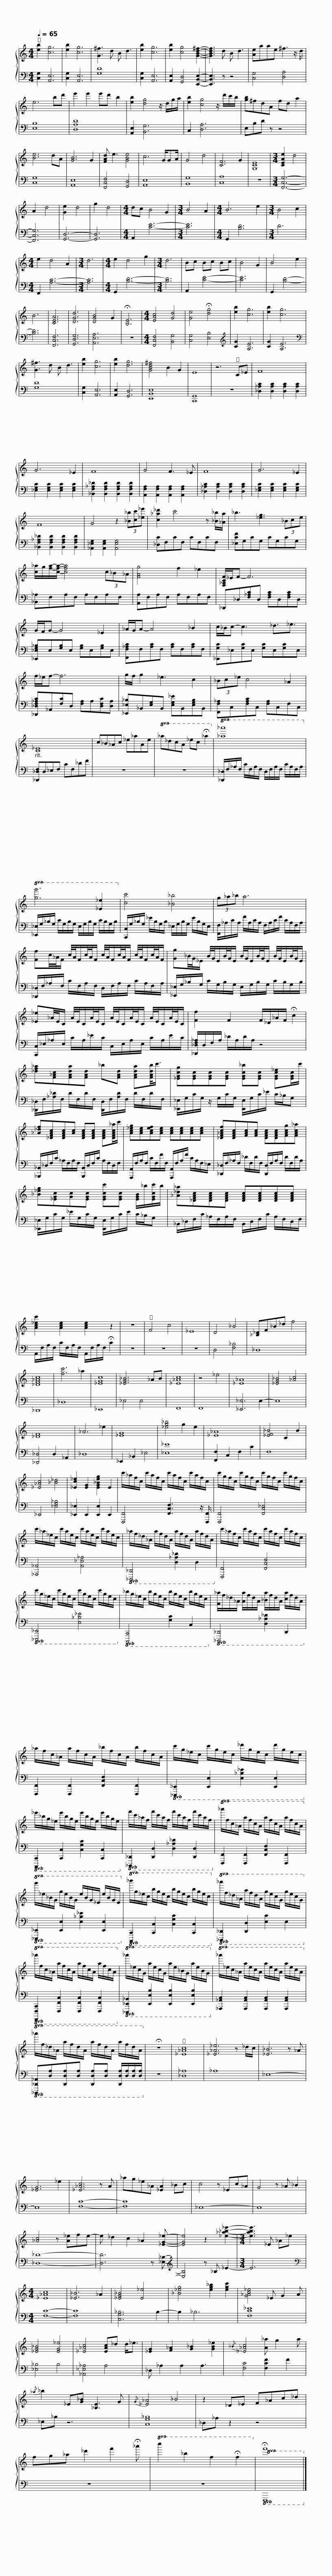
X:1
%%score { 1 | 2 }
L:1/8
Q:1/4=65
M:4/4
I:linebreak $
K:C
V:1 treble
V:2 bass
V:1
 [eb]2 [cg]6 | [eb]2 [cg]6 | [G^f]3 d B d3 | [eb]2 [cg]6 | [eb]2 [cg]4 [GBd^f]2- | %5
 [GBdf]3 d B d3 | [Ae]aae ^f3 z/ d/ | e6 bd' |$ e'2 e'2 e'd' b2 | [eb]2 [dg]4 z/ d/g/a/ | %10
 [eb]2 [cg]4 z/ d'/c'/b/ | [gb]^fdA fd a2 | [Be]6 dA | [GB]6 G2 | [FAd] e3 [GBe]4 | %15
 c6 G/GA/ |$ G4 d4 | [CF]6 G2 | [G,CE]8 |[M:3/4] [CEAe]2 d4 | %20
 A2 d4 | [Ge]2 d4 | g2 d4 |[M:4/4] dc B4 G2 |[M:3/4] B4 A2 | %25
[M:4/4] B6 e2 |[M:3/4] B4 c2 |[M:4/4] e2 d4 A2 |$[M:3/4] d6 |[M:4/4] e2 d4 g2 | %30
[M:3/4] d6 | Bc Bc Bc | B4 G2 | B4 e2 | B6 | %35
 [CEA]6 | [DGd]6 | [DGB]4 G2 | !fermata![B,E]6 |[M:4/4] [EAc]4 [Gd]4 | %40
 [Ge]4 !fermata![dg]4 |$ [eb]2 [cg]6 | [eb]2 [cg]6 | [G^f]3 d B d3 | [eb]2 [cg]6 | %45
 [eb]2 [dg]6 | [GBd^f]4 B2 G2 | E8 | z6 C_E | F8 | %50
 G6 _E2 |$ F8 | G4 F3 _E | F8 | G6 _E2 | %55
 F8 | G4 z2 (3[_B_b][cc'][_e_e'] |$ [c_a_d']2 c'4 z [_B_b]/[_Aa]/ | _b3 [_eg]3 (3_Bce | [c-_a]/g/[fa]/-[cfa]/- [cfa]4 (3c_B_A | %60
 [FAg]4 f2 _e2 |$ [F,_A,CF]/_E/F- F6 | G/F/G- G4 _E2 | _A/G/A- A4 _B2 | c/_B/c- c3 _d3/2_e3/2 |$ %65
 f/_e/f- f6 | g/f/ g2 _e3 c2 | (3_Bc_e c4 _A2 | [C_E]8 |$ c_B_Ac _e_aAe | %70
!8va(! _a_d'c'a _e'c' !fermata!_a'2!8va)! |!8va(! [_a_a']8!8va)! |$!8va(! [gg']6 [_e_e']2!8va)! | [cc']4 [_B_b]4 |$ (3g_a_b a6 | %75
 [Ff]c/4_A/4F/ c/4A/4F/c/4A/4F/ c/4A/4F/c/4A/4F/ c/4A/4F/c/4A/4F/ |$ [Gg]_B/4G/4_E/ B/4G/4E/B/4G/4E/ B/4G/4E/B/4G/4E/ B/4G/4E/B/4G/4E/ | [_E_e]_A/4E/4C/ A/4E/4C/A/4E/4C/ A/4E/4C/A/4E/4C/ A/4E/4C/A/4E/4C/ |$ [Ff]2 F2 F/_D/_A/F/ !fermata!c2 | [_df_a][F_Ac][FAda][FAd] _b[FAd] [FAda][FAdb]/<c'/ |$ %80
 [_EGcg][EGc][EGc][EGc] [EGc_b][EGc] [EGc_e][EGc]/c'/ | [_A_df][_DFAc][DFAc][Ac] [DFAc][DFAc] [DFAc][DFAc_a]/c'/ |$ [Ac_eg][Ace][Acef][Ace] [Ace][Ace][Ace][Ace] | [_DF_Acf][DFAc][FAc][FAc] [DFAc][DFAc][FAcg][FAc_a] |$ [_B_eg][_EGc][Gc][EGc] [EGcc'][EGc] [EGB]/_b/[EGcc']/b/ | %85
 [_A_d_a][_DFAc][DFAc][DFAc] [DFAc][DFAc][DFAc][DFAc] |$ [Ac_ec']2 [Ace]2 [Ace]2 z2 | z8 | F4 c4 | _E8 | %90
 D4 _B4 | [_B,_D]F_B_d f4 | [_DF_Ac]8 | [fc']6 _a2 | [_EGc]8 | %95
 [_EG_B]6 _AB |$ [_E_Ac]8 | z4 _e4 | [_E_A]8 | [_EG_B]4 [_Ac]4 | %100
 [_DF]8 | _A6 _e2 | [_EG]8 | [_eg_b]4 g2 e2 | [_E_A]8 | %105
 [_EF_B]4 C2 B2 |$ [_E_Ac]4 [_B_d]4 | [_Ec_e]2 [EG]2 [EG_Beg]2 E2 | c'/_a/f/c/ c'/a/f/c/ c'/a/f/c/ c'/a/f/c/ | c'/g/f/c/ c'/g/f/c/ c'/g/f/c/ c'/g/f/c/ |$ %110
 c'/_a/_e/c/ c'/a/e/c/ c'/a/e/c/ c'/a/e/c/ | _a/f/_d/_A/ a/f/d/A/ a/f/d/A/ a/f/d/A/ |$ c'/_a/f/c/ c'/a/f/c/ c'/a/f/c/ c'/a/f/c/ | c'/g/_e/c/ c'/g/e/c/ c'/g/e/c/ c'/g/e/c/ |$ _b/g/_e/c/ b/g/e/c/ b/g/e/c/ b/g/e/c/ | %115
 [F_a]/f/_d/_A/ [Aa]/f/d/A/ [_Ba]/f/d/A/ [ca]/f/d/A/ |$ _a/f/c/_A/ a/f/c/A/ _b/f/c/A/ b/f/c/A/ | c'/g/_e/c/ c'/g/e/c/ _d'/g/e/c/ d'/g/e/c/ |$ _e'/_b/g/_e/ e'/b/g/e/ e'/b/g/e/ e'/b/g/e/ | f'/c'/_a/f/ f'/c'/a/f/ f'/c'/a/f/ f'/c'/a/f/ |$ %120
!8va(! _a'/f'/c'/_a/ a'/f'/c'/a/ a'/f'/c'/a/ a'/f'/c'/a/!8va)! |!8va(! g'/_e'/_b/g/ g'/e'/b/g/ e'/b/g/_e/ e'/b/g/e/!8va)! |$!8va(! _b'/g'/_e'/c'/ b'/g'/e'/c'/ b'/g'/e'/c'/ b'/g'/e'/c'/!8va)! |!8va(! _a'/f'/_d'/_a/ a'/f'/d'/a/ g'/e'/c'/g/ g'/e'/c'/g/!8va)! |$!8va(! _a'/f'/c'/_a/ a'/f'/c'/a/ a'/f'/c'/a/ a'/f'/c'/a/!8va)! | %125
!8va(! _a'/_e'/c'/g/ a'/e'/c'/g/ a'/e'/_b/g/ a'/e'/b/g/!8va)! |$!8va(! _a'/_e'/c'/_a/ a'/e'/c'/a/ a'/e'/c'/a/ a'/e'/c'/a/!8va)! |!8va(! _a'/f'/_d'/_a/ a'/f'/d'/a/ a'/f'/d'/a/ a'/f'/d'/a/!8va)! | !fermata!z8 | [_E_Ac]8 | %130
 [_E_A_e]6 z _d/c/ |$ [_E_B]6 z _A | [_EG]6 _e2 | [_E_Ac]6 z A | _ag_e_A [_EA]2 _Bc | %135
 c4 z _Ec_A | G4 z _A _B2 | [_Ac]4 z [A_e]fe- |$ e _d2 c2 _A2 [_EG_e]- | [EGe]4 z2 [_e_a_b_e']2- | %140
[M:3/4] [eabe']3 _E _A_e |[M:4/4] [_E_Ac]8 | [_E_B]6 _A2 | [_EG_B]4 [E_e]4 | [_B_eg]4 [eg_b]2 [egc']2 |$ %145
 [G_Ac_e]4 _E G2 A | [_EG_B]4 [EG_e]4 | [_E_Ac]4 [EAc]_d d<_e | [_EG]2 [F_A]2 [G_B]2 [GB_e]2 |{/_B} [_E_Ac]4 [A_a] g2 a | %150
{/_a} _b2 _E[G_B] [_B,E]3 G |${/G} [_E_A]4 _B4 | z2 _D_E F_Ac_d | fg_a _d'2 f'2 !fermata!_a' |!8va(! c''2 _b'2 f'2 !fermata!f'2!8va)! | %155
!8va(! !fermata!f'8!8va)! |] %156
V:2
 [C,G,]2 [A,,E,]6 | [C,G,]2 [A,,E,]6 | [G,D]8 | [C,G,]2 [A,,E,]6 | [A,,E,]2 [G,,D,]4 [E,,B,,E,]2- | %5
 [E,,B,,E,]3 z z4 | [C,G,]4 [D,A,]4 | [E,B,]8 |$ [D,A,D]8 | [A,,E,]2 [B,,G,]6 | %10
 C,2 [D,A,]6 | E,B,D z z4 | [C,G,]8 | [A,,E,]8 | [F,,C,F,]4 [G,,D,]4 | %15
 [A,,E,]8 |$ [B,,G,]8 | [C,A,]8 | z8 |[M:3/4] [F,,C,G,]6- | %20
 [F,,C,G,]6 | [G,,D,]6- | [G,,D,]6 |[M:4/4] A,,2 [CE]6- |[M:3/4] [CE]6 | %25
[M:4/4] G,,2 [B,D]6 |[M:3/4] D6 |[M:4/4] F,,2 [A,C]6- |$[M:3/4] [A,C]6 |[M:4/4] G,,2 [B,D]6- | %30
[M:3/4] [B,D]6 | A,,2 [CE]4- | [CE]6 | G,,2 [B,D]4- | [B,D]6 | %35
 [F,,C,F,]6 | [G,,D,G,]6 | [A,,E,A,]6 | z6 |[M:4/4] [F,,C,F,]4 [B,,G,]4 | %40
 [C,G,]4 [E,B,]4 |$[K:treble] [CG]2 [A,E]6 | [CG]2 [A,E]6 |[K:bass] [G,D]8 | [C,G,]2 [A,,E,]6 | %45
 [A,,E,]2 [G,,D,]6 | [E,,B,,E,]8 | [C,,G,,]8 | z8 | [_D,_A,C]2 [D,A,C]2 [D,A,C]2 [D,A,C]2 | %50
 [_E,G,C]2 [E,G,C]2 [E,G,C]2 [E,G,C]2 |$ [_B,,F,_A,_D]2 [B,,F,A,D]2 [B,,F,A,D]2 [B,,F,A,D]2 | [A,,F,A,]2 [A,,F,A,]2 [A,,F,A,]2 [A,,F,A,]2 | [_D,_A,C]2 [D,A,C]2 [D,A,C]2 [D,A,C]2 | [_E,G,C]2 [E,G,C]2 [E,G,C]2 [E,G,C]2 | %55
 [_B,,F,_A,_D]2 [B,,F,A,D]2 [B,,F,A,D]2 [B,,F,A,D]2 | [_A,,_E,G,]2 [A,,E,G,]2 [A,,E,G,]4 |$ [_D,C]F,CF, CF,CF, | [_E,CF]G,CG, CG,CG, | [_B,,_A,]F,A,F, A,F,A,F, | %60
 [A,,A,]F,A,F, A,F,A,F, |$ _D,,_D,[F,_A,C]D, [F,A,C]D,[F,A,C]D, | [_E,,_E,G,_B,]E,[G,B,]E, [G,B,]E,[G,B,]E, | [F,,F,_A,C]F,[A,C]F, [A,C]F,[A,C]F, | [_E,,G,C]_E,[G,C]E, [G,C]E,[G,C]E, |$ %65
 [_D,,_D,F,_A,C]_A,,[F,C]D, [F,A,]A,[D,F,C][D,A,] | [_E,,_E,_B,]_B,,[E,G,]B,, [E,G,_E]B,,[E,G,B,]B,, | [F,,F,_A,]C,[F,A,C]C, [F,A,]C,F,C, | [_D,,_D,F,]D,_E,F, CF,_DF |$ z8 | %70
 z8 | [_D,,_D,]/F,/_A,/F,/ C/F,/A,/F,/ D,/F,/A,/F,/ C/A,/F,/A,/ |$ [_E,,_E,]/G,/_B,/G,/ C/G,/B,/G,/ E,/G,/B,/G,/ C/B,/G,/B,/ | [C,,C,]/G,/_B,/G,/ _E/B,/G,/B,/ _E,/G,/B,/G,/ E/B,/G,/E,/ |$ [F,,F,]/_A,/C/A,/ F/A,/C/A,/ F,/A,/C/F/ C/A,/F,/A,/ | %75
 [_D,,_D,]/F,/_A,/F,/ C/F,/A,/F,/ D,/F,/A,/F,/ C/A,/F,/A,/ |$ [_E,,_E,]/G,/_B,/G,/ C/G,/B,/G,/ E,/G,/B,/G,/ C/B,/G,/B,/ | [C,,C,]/_E,/_A,/E,/ C/A,/_E/C/ C,/E,/A,/E,/ C/A,/E/C/ |$ [_D,,_D,F,_A,]/D,/F,/A,/ _D/A,/D/A,/ z4 | [_D,,_D,]/F,/[_A,_D]/F,/ D/F,/D/F,/ [D,,D,]/F,/[A,D]/F,/ D/F,/D/F,/ |$ %80
 [_E,,_E,]/G,/C/G,/ z/ G,/C/G,/ [E,,E,]/G,/C/_E/ C/_B,/G, | [_B,,,_B,,]/_D,/F,/C/ _A,/F,/A,/F,/ [B,,,B,,]/D,/F,/C/ A,/F,/D,/F,/ |$ [A,,,A,,]/F,/A,/F,/ C/F,/F/F,/ [A,,,A,,]/F,/A,/F/ C/A,/F,/_E,/ | [_D,,_D,]/F,/_A,/F,/ _D/F,/D/F,/ [D,,D,]/F,/A,/F,/ D/F,/D/A,/ |$ [_E,,_E,]/G,/C/G,/ _E/G,/C/G,/ [E,,E,]/G,/C/E/ C/_B,/G, | %85
 _B,,/_D,/F,/C/ _A,/F,/A,/F,/ B,,/D,/F,/C/ A,/F,/D,/F,/ |$ A,,/F,/A,/F,/ C/F,/A,/F,/ A,,/F,/A,/F,/ !fermata!C2 | z8 | z8 | z8 | %90
 D,4 [F,_B,]4 | _D,8 | _D,,8 | _D,8 | _E,,8 | %95
 _E,4 E,4 |$ F,,8 | F,,8 | [_E,,_E,]6 E,2- | E,8 | %100
 [_D,,_D,]4 D,2 _A,,2 | _D,8 | _E,,2 _B,,2 _E,4 | [_E,_E]8 | [F,,F,]2 C,2 F,2 C2 | %105
 F,8 |$ _E,,4 [_E,G,_B,]4 | [_E,,_E,]2 E,,2 [E,,E,]2 E,,2 | [F,,,F,,]4 [F,,C,F,]3 z/ [F,,,F,,]/ | [F,,,F,,]4 [F,,C,_E,]4 |$ %110
 [_A,,,_A,,]4 [A,,_E,_A,]4 |!8vb(! [_D,,,_D,,]4 [D,,_A,,_D,]2 D,,2!8vb)! |$ [F,,,F,,]4 [F,,C,F,]4 |!8vb(! [_E,,,_E,,]4 [E,,_B,,_E,]4!8vb)! |$!8vb(! [C,,,C,,]4 [G,,C,]2 C,,2!8vb)! | %115
!8vb(! [_D,,,_D,,]4 [D,,_A,,_D,]2 D,,,2!8vb)! |$ [F,,,F,,]2 [F,,,F,,]2 [F,,C,F,]2 [F,,,F,,]2 |!8vb(! [_E,,,_E,,]2 [E,,,E,,]2 [E,,_B,,_E,]2 [E,,,E,,]2!8vb)! |$!8vb(! [C,,,C,,]2 [C,,,C,,]2 [C,,G,,C,]2 [C,,,C,,]2!8vb)! |!8vb(! [_D,,,_D,,]2 [D,,,D,,]2 [D,,_A,,_D,]2 [D,,,D,,]2!8vb)! |$ %120
 [F,,,F,,]2 [F,,,F,,]2 [F,,C,F,]2 [F,,,F,,]2 |!8vb(! [_E,,,_E,,]2 [E,,,E,,]2 [E,,_B,,_E,]2 [E,,,E,,]2!8vb)! |$!8vb(! [C,,,C,,]2 [C,,,C,,]2 [C,,G,,C,]2 [C,,,C,,]2!8vb)! |!8vb(! [_D,,,_D,,]2 [D,,,D,,]2 [E,,C,]2 E,,2!8vb)! |$!8vb(! [F,,,,F,,,C,,]2 [F,,,,F,,,C,,]2 [F,,,,F,,,C,,]2 [F,,,,F,,,C,,]2!8vb)! | %125
!8vb(! [_E,,,_E,,_B,,]2 [E,,,E,,B,,]2 [E,,,E,,B,,]2 [E,,,E,,B,,]2!8vb)! |$ [_A,,,_A,,C,]2 [A,,,A,,C,]2 [A,,,A,,C,]2 [A,,,A,,C,]2 |!8vb(! [_D,,,_D,,_A,,][D,,A,,][D,,,D,,A,,][D,,A,,] [D,,,D,,A,,][D,,A,,] [D,,,D,,A,,]/[D,,A,,]/[D,,A,,]/[D,,A,,]/!8vb)! | z8 | [_D,_A,]8 | %130
 _A,8 |$ _E,8- | E,8 | [F,C]8- | [F,C]8 | %135
 _E,8- | E,8 | [_D,_D]8- |$ [D,D]6 z [_E,_B,]- |[K:treble] [E,B,]4 z _B, _E2- | %140
[M:3/4] E6 |[M:4/4][K:bass] [F,C]8- | [F,C]8 | [C,G,_B,]6 B,2- | B,2 _B,6 |$ %145
 [F,C_E]8 | [_E,_B,]4 B,4 | [_A,,_E,_A,]4 A,4 | _D, _A,2 A,2 A,3 | [F,C]4 [F,CF]2 F2 | %150
 _E,_B, z6 |$ [C,G,_B,]8 | _D,_A, z2 z4 | z8 | z8 | %155
!8vb(! F,,,8!8vb)! |] %156
